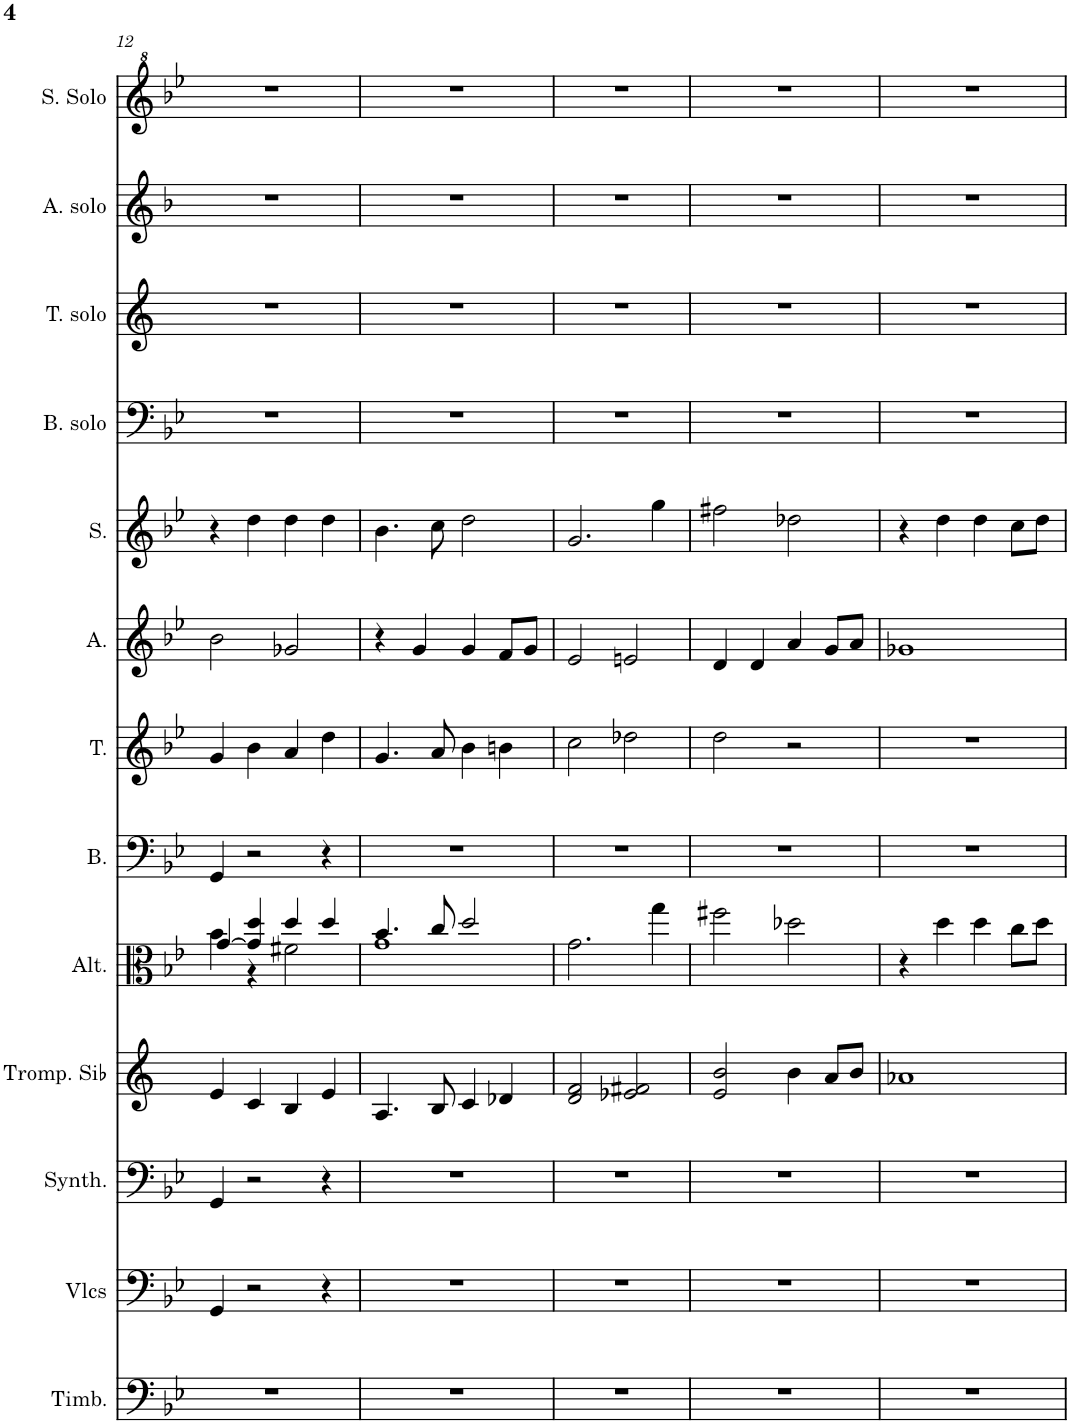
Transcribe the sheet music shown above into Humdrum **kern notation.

**kern	**kern	**kern	**kern	**kern	**kern	**kern	**kern	**kern	**kern	**kern	**kern	**kern
*part13	*part12	*part11	*part10	*part9	*part8	*part7	*part6	*part5	*part4	*part3	*part2	*part1
*staff13	*staff12	*staff11	*staff10	*staff9	*staff8	*staff7	*staff6	*staff5	*staff4	*staff3	*staff2	*staff1
*I"Timbales, Staff-1	*I"Violoncelles, D'Bass/Strings, etc	*I"Synthétiseur d'instruments à cordes, Synth strings, etc	*I"Trompette en Sib, Synth strings 2	*I"Altos, 1st violins	*I"Basse	*I"Ténor	*I"Alto	*I"Soprano	*I"Basse Solo	*I"Tenor Solo	*I"Alto Solo	*I"Soprano Solo
*I'Timb.	*I'Vlcs	*I'Synth.	*I'Tromp. Sib	*I'Alt.	*I'B.	*I'T.	*I'A.	*I'S.	*I'B. solo	*I'T. solo	*I'A. solo	*I'S. Solo
!!LO:PB:g=z
*clefF4	*clefF4	*clefF4	*clefG2	*clefC3	*clefF4	*clefG2	*clefG2	*clefG2	*clefF4	*clefG2	*clefG2	*clefG^2
*	*	*	*Trd1c2	*	*	*	*	*	*	*Trd8c14	*Trd4c7	*
*k[b-e-]	*k[b-e-]	*k[b-e-]	*k[]	*k[b-e-]	*k[b-e-]	*k[b-e-]	*k[b-e-]	*k[b-e-]	*k[b-e-]	*k[]	*k[b-]	*k[b-e-]
*M2/2	*M2/2	*M2/2	*M2/2	*M2/2	*M2/2	*M2/2	*M2/2	*M2/2	*M2/2	*M2/2	*M2/2	*M2/2
*met(c|)	*met(c|)	*met(c|)	*met(c|)	*met(c|)	*met(c|)	*met(c|)	*met(c|)	*met(c|)	*met(c|)	*met(c|)	*met(c|)	*met(c|)
=12	=12	=12	=12	=12	=12	=12	=12	=12	=12	=12	=12	=12
*	*	*	*	*^	*	*	*	*	*	*	*	*
1r	4GG/	4GG/	4e/	[4g/	4b-\	4GG/	4g/	2b-\	4r	1r	1r	1r	1r
.	2r	2r	4c/	4g/] 4dd/	4r	2r	4b-\	.	4dd\	.	.	.	.
.	.	.	4B/	4dd/	2f#X\	.	4a/	2g-X/	4dd\	.	.	.	.
.	4r	4r	4e/	4dd/	.	4r	4dd\	.	4dd\	.	.	.	.
=13	=13	=13	=13	=13	=13	=13	=13	=13	=13	=13	=13	=13	=13
1r	1r	1r	4.A/	4.b-/	1g	1r	4.g/	4r	4.b-\	1r	1r	1r	1r
.	.	.	.	.	.	.	.	4g/	.	.	.	.	.
.	.	.	8B/	8cc/	.	.	8a/	.	8cc\	.	.	.	.
.	.	.	4c/	2dd/	.	.	4b-\	4g/	2dd\	.	.	.	.
.	.	.	4d-X/	.	.	.	4bn\	8f/L	.	.	.	.	.
.	.	.	.	.	.	.	.	8g/J	.	.	.	.	.
*	*	*	*	*v	*v	*	*	*	*	*	*	*	*
=14	=14	=14	=14	=14	=14	=14	=14	=14	=14	=14	=14	=14
1r	1r	1r	2d/ 2f/	2.g\	1r	2cc\	2e-/	2.g/	1r	1r	1r	1r
.	.	.	2e-X/ 2f#X/	.	.	2dd-X\	2en/	.	.	.	.	.
.	.	.	.	4gg\	.	.	.	4gg\	.	.	.	.
=15	=15	=15	=15	=15	=15	=15	=15	=15	=15	=15	=15	=15
1r	1r	1r	2e/ 2b/	2ff#X\	1r	2dd\	4d/	2ff#X\	1r	1r	1r	1r
.	.	.	.	.	.	.	4d/	.	.	.	.	.
.	.	.	4b\	2dd-X\	.	2r	4a/	2dd-X\	.	.	.	.
.	.	.	8a/L	.	.	.	8g/L	.	.	.	.	.
.	.	.	8b/J	.	.	.	8a/J	.	.	.	.	.
=16	=16	=16	=16	=16	=16	=16	=16	=16	=16	=16	=16	=16
1r	1r	1r	1a-X	4r	1r	1r	1g-X	4r	1r	1r	1r	1r
.	.	.	.	4dd\	.	.	.	4dd\	.	.	.	.
.	.	.	.	4dd\	.	.	.	4dd\	.	.	.	.
.	.	.	.	8cc\L	.	.	.	8cc\L	.	.	.	.
.	.	.	.	8dd\J	.	.	.	8dd\J	.	.	.	.
=	=	=	=	=	=	=	=	=	=	=	=	=
*-	*-	*-	*-	*-	*-	*-	*-	*-	*-	*-	*-	*-
